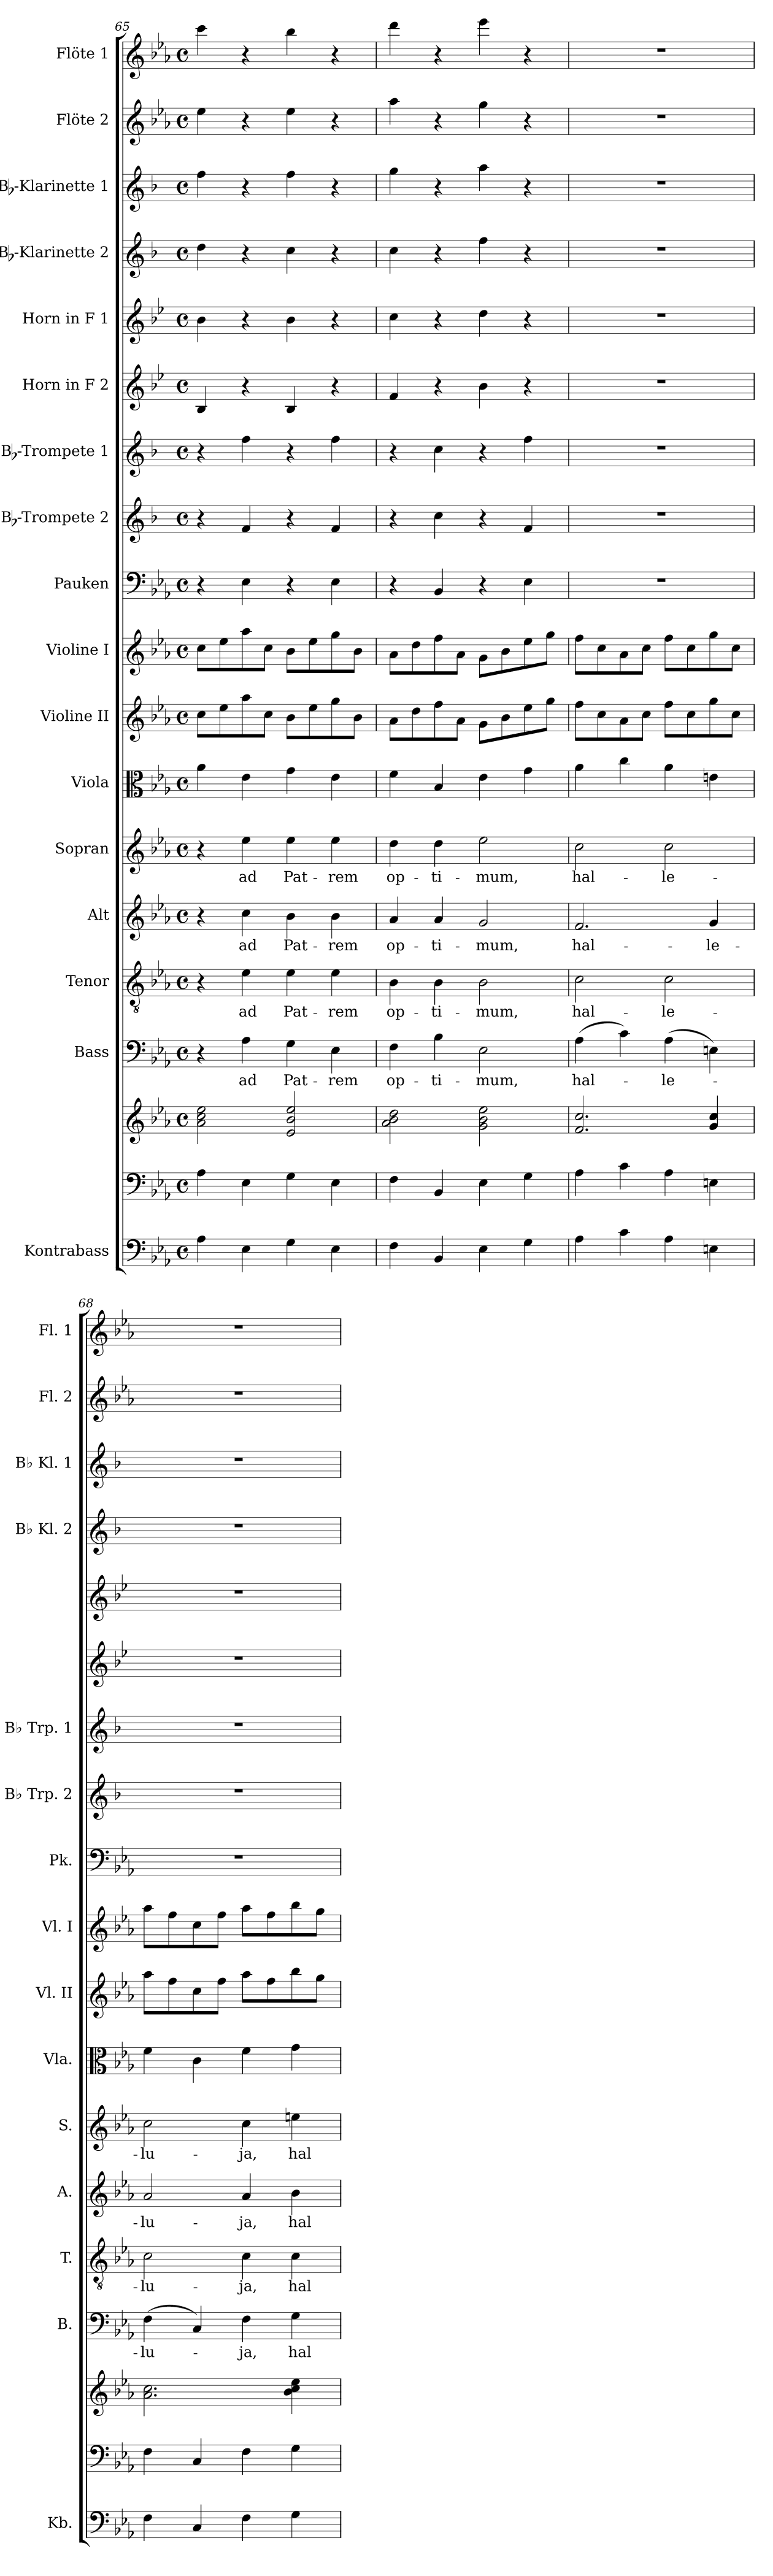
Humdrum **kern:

**kern	**kern	**kern	**kern	**text	**kern	**text	**kern	**text	**kern	**text	**kern	**kern	**kern	**kern	**kern	**kern	**kern	**kern	**kern	**kern	**kern	**kern
*part18	*part17	*part17	*part16	*part16	*part15	*part15	*part14	*part14	*part13	*part13	*part12	*part11	*part10	*part9	*part8	*part7	*part6	*part5	*part4	*part3	*part2	*part1
*staff19	*staff18	*staff17	*staff16	*staff16	*staff15	*staff15	*staff14	*staff14	*staff13	*staff13	*staff12	*staff11	*staff10	*staff9	*staff8	*staff7	*staff6	*staff5	*staff4	*staff3	*staff2	*staff1
*I"Kontrabass	*	*	*I"Bass	*	*I"Tenor	*	*I"Alt	*	*I"Sopran	*	*I"Viola	*I"Violine II	*I"Violine I	*I"Pauken	*I"Bb-Trompete 2	*I"Bb-Trompete 1	*I"Horn in F 2	*I"Horn in F 1	*I"Bb-Klarinette 2	*I"Bb-Klarinette 1	*I"Flöte 2	*I"Flöte 1
*I'Kb.	*	*	*I'B.	*	*I'T.	*	*I'A.	*	*I'S.	*	*I'Vla.	*I'Vl. II	*I'Vl. I	*I'Pk.	*I'Bb Trp. 2	*I'Bb Trp. 1	*	*	*I'Bb Kl. 2	*I'Bb Kl. 1	*I'Fl. 2	*I'Fl. 1
*clefF4	*clefF4	*clefG2	*clefF4	*	*clefGv2	*	*clefG2	*	*clefG2	*	*clefC3	*clefG2	*clefG2	*clefF4	*clefG2	*clefG2	*clefG2	*clefG2	*clefG2	*clefG2	*clefG2	*clefG2
*ITrd7c12	*	*	*	*	*	*	*	*	*	*	*	*	*	*	*ITrd1c2	*ITrd1c2	*ITrd4c7	*ITrd4c7	*ITrd1c2	*ITrd1c2	*	*
*k[b-e-a-]	*k[b-e-a-]	*k[b-e-a-]	*k[b-e-a-]	*	*k[b-e-a-]	*	*k[b-e-a-]	*	*k[b-e-a-]	*	*k[b-e-a-]	*k[b-e-a-]	*k[b-e-a-]	*k[b-e-a-]	*k[b-e-a-]	*k[b-e-a-]	*k[b-e-a-]	*k[b-e-a-]	*k[b-e-a-]	*k[b-e-a-]	*k[b-e-a-]	*k[b-e-a-]
*E-:	*E-:	*E-:	*E-:	*	*E-:	*	*E-:	*	*E-:	*	*E-:	*E-:	*E-:	*E-:	*E-:	*E-:	*E-:	*E-:	*E-:	*E-:	*E-:	*E-:
*M4/4	*M4/4	*M4/4	*M4/4	*	*M4/4	*	*M4/4	*	*M4/4	*	*M4/4	*M4/4	*M4/4	*M4/4	*M4/4	*M4/4	*M4/4	*M4/4	*M4/4	*M4/4	*M4/4	*M4/4
*met(c)	*met(c)	*met(c)	*met(c)	*	*met(c)	*	*met(c)	*	*met(c)	*	*met(c)	*met(c)	*met(c)	*met(c)	*met(c)	*met(c)	*met(c)	*met(c)	*met(c)	*met(c)	*met(c)	*met(c)
=65	=65	=65	=65	=65	=65	=65	=65	=65	=65	=65	=65	=65	=65	=65	=65	=65	=65	=65	=65	=65	=65	=65
4AA-\	4A-\	2a-\ 2cc\ 2ee-\	4r	.	4r	.	4r	.	4r	.	4a-\	8cc\L	8cc\L	4r	4r	4r	4E-/	4e-\	4cc\	4ee-\	4ee-\	4ccc\
.	.	.	.	.	.	.	.	.	.	.	.	8ee-\	8ee-\	.	.	.	.	.	.	.	.	.
!	!	!	!	!LO:LY:b	!	!LO:LY:b	!	!LO:LY:b	!	!LO:LY:b	!	!	!	!	!	!	!	!	!	!	!	!
4EE-\	4E-\	.	4A-\	ad	4e-\	ad	4cc\	ad	4ee-\	ad	4e-\	8aa-\	8aa-\	4E-\	4e-/	4ee-\	4r	4r	4r	4r	4r	4r
.	.	.	.	.	.	.	.	.	.	.	.	8cc\J	8cc\J	.	.	.	.	.	.	.	.	.
!	!	!	!	!LO:LY:b	!	!LO:LY:b	!	!LO:LY:b	!	!LO:LY:b	!	!	!	!	!	!	!	!	!	!	!	!
4GG\	4G\	2e-/ 2b-/ 2ee-/	4G\	Pat-	4e-\	Pat-	4b-\	Pat-	4ee-\	Pat-	4g\	8b-\L	8b-\L	4r	4r	4r	4E-/	4e-\	4b-\	4ee-\	4ee-\	4bb-\
.	.	.	.	.	.	.	.	.	.	.	.	8ee-\	8ee-\	.	.	.	.	.	.	.	.	.
!	!	!	!	!LO:LY:b	!	!LO:LY:b	!	!LO:LY:b	!	!LO:LY:b	!	!	!	!	!	!	!	!	!	!	!	!
4EE-\	4E-\	.	4E-\	-rem	4e-\	-rem	4b-\	-rem	4ee-\	-rem	4e-\	8gg\	8gg\	4E-\	4e-/	4ee-\	4r	4r	4r	4r	4r	4r
.	.	.	.	.	.	.	.	.	.	.	.	8b-\J	8b-\J	.	.	.	.	.	.	.	.	.
!!LO:PB:g=z
=66	=66	=66	=66	=66	=66	=66	=66	=66	=66	=66	=66	=66	=66	=66	=66	=66	=66	=66	=66	=66	=66	=66
!	!	!	!	!LO:LY:b	!	!LO:LY:b	!	!LO:LY:b	!	!LO:LY:b	!	!	!	!	!	!	!	!	!	!	!	!
4FF\	4F\	2a-\ 2b-\ 2dd\	4F\	op-	4B-\	op-	4a-/	op-	4dd\	op-	4f\	8a-\L	8a-\L	4r	4r	4r	4B-/	4f\	4b-\	4ff\	4aa-\	4ddd\
.	.	.	.	.	.	.	.	.	.	.	.	8dd\	8dd\	.	.	.	.	.	.	.	.	.
!	!	!	!	!LO:LY:b	!	!LO:LY:b	!	!LO:LY:b	!	!LO:LY:b	!	!	!	!	!	!	!	!	!	!	!	!
4BBB-/	4BB-/	.	4B-\	-ti-	4B-\	-ti-	4a-/	-ti-	4dd\	-ti-	4B-/	8ff\	8ff\	4BB-/	4b-\	4b-\	4r	4r	4r	4r	4r	4r
.	.	.	.	.	.	.	.	.	.	.	.	8a-\J	8a-\J	.	.	.	.	.	.	.	.	.
!	!	!	!	!LO:LY:b	!	!LO:LY:b	!	!LO:LY:b	!	!LO:LY:b	!	!	!	!	!	!	!	!	!	!	!	!
4EE-\	4E-\	2g\ 2b-\ 2ee-\	2E-\	-mum,	2B-\	-mum,	2g/	-mum,	2ee-\	-mum,	4e-\	8g\L	8g\L	4r	4r	4r	4e-\	4g\	4ee-\	4gg\	4gg\	4eee-\
.	.	.	.	.	.	.	.	.	.	.	.	8b-\	8b-\	.	.	.	.	.	.	.	.	.
4GG\	4G\	.	.	.	.	.	.	.	.	.	4g\	8ee-\	8ee-\	4E-\	4e-/	4ee-\	4r	4r	4r	4r	4r	4r
.	.	.	.	.	.	.	.	.	.	.	.	8gg\J	8gg\J	.	.	.	.	.	.	.	.	.
=67	=67	=67	=67	=67	=67	=67	=67	=67	=67	=67	=67	=67	=67	=67	=67	=67	=67	=67	=67	=67	=67	=67
!	!	!	!	!LO:LY:b	!	!LO:LY:b	!	!LO:LY:b	!	!LO:LY:b	!	!	!	!	!	!	!	!	!	!	!	!
4AA-\	4A-\	2.f/ 2.cc/	(>4A-\	hal-	2c\	hal-	2.f/	hal-	2cc\	hal-	4a-\	8ff\L	8ff\L	1r	1r	1r	1r	1r	1r	1r	1r	1r
.	.	.	.	.	.	.	.	.	.	.	.	8cc\	8cc\	.	.	.	.	.	.	.	.	.
4C\	4c\	.	4c\)	.	.	.	.	.	.	.	4cc\	8a-\	8a-\	.	.	.	.	.	.	.	.	.
.	.	.	.	.	.	.	.	.	.	.	.	8cc\J	8cc\J	.	.	.	.	.	.	.	.	.
!	!	!	!	!LO:LY:b	!	!LO:LY:b	!	!	!	!LO:LY:b	!	!	!	!	!	!	!	!	!	!	!	!
4AA-\	4A-\	.	(>4A-\	-le-	2c\	-le-	.	.	2cc\	-le-	4a-\	8ff\L	8ff\L	.	.	.	.	.	.	.	.	.
.	.	.	.	.	.	.	.	.	.	.	.	8cc\	8cc\	.	.	.	.	.	.	.	.	.
!	!	!	!	!	!	!	!	!LO:LY:b	!	!	!	!	!	!	!	!	!	!	!	!	!	!
4EEn\	4En\	4g/ 4cc/	4En\)	.	.	.	4g/	-le-	.	.	4en\	8gg\	8gg\	.	.	.	.	.	.	.	.	.
.	.	.	.	.	.	.	.	.	.	.	.	8cc\J	8cc\J	.	.	.	.	.	.	.	.	.
=68	=68	=68	=68	=68	=68	=68	=68	=68	=68	=68	=68	=68	=68	=68	=68	=68	=68	=68	=68	=68	=68	=68
!	!	!	!	!LO:LY:b	!	!LO:LY:b	!	!LO:LY:b	!	!LO:LY:b	!	!	!	!	!	!	!	!	!	!	!	!
4FF\	4F\	2.a-\ 2.cc\	(>4F\	-lu-	2c\	-lu-	2a-/	-lu-	2cc\	-lu-	4f\	8aa-\L	8aa-\L	1r	1r	1r	1r	1r	1r	1r	1r	1r
.	.	.	.	.	.	.	.	.	.	.	.	8ff\	8ff\	.	.	.	.	.	.	.	.	.
4CC/	4C/	.	4C/)	.	.	.	.	.	.	.	4c\	8cc\	8cc\	.	.	.	.	.	.	.	.	.
.	.	.	.	.	.	.	.	.	.	.	.	8ff\J	8ff\J	.	.	.	.	.	.	.	.	.
!	!	!	!	!LO:LY:b	!	!LO:LY:b	!	!LO:LY:b	!	!LO:LY:b	!	!	!	!	!	!	!	!	!	!	!	!
4FF\	4F\	.	4F\	-ja,	4c\	-ja,	4a-/	-ja,	4cc\	-ja,	4f\	8aa-\L	8aa-\L	.	.	.	.	.	.	.	.	.
.	.	.	.	.	.	.	.	.	.	.	.	8ff\	8ff\	.	.	.	.	.	.	.	.	.
!	!	!	!	!LO:LY:b	!	!LO:LY:b	!	!LO:LY:b	!	!LO:LY:b	!	!	!	!	!	!	!	!	!	!	!	!
4GG\	4G\	4b-\ 4cc\ 4ee-\	4G\	hal-	4c\	hal-	4b-\	hal-	4een\	hal-	4g\	8bb-\	8bb-\	.	.	.	.	.	.	.	.	.
.	.	.	.	.	.	.	.	.	.	.	.	8gg\J	8gg\J	.	.	.	.	.	.	.	.	.
=	=	=	=	=	=	=	=	=	=	=	=	=	=	=	=	=	=	=	=	=	=	=
*-	*-	*-	*-	*-	*-	*-	*-	*-	*-	*-	*-	*-	*-	*-	*-	*-	*-	*-	*-	*-	*-	*-
